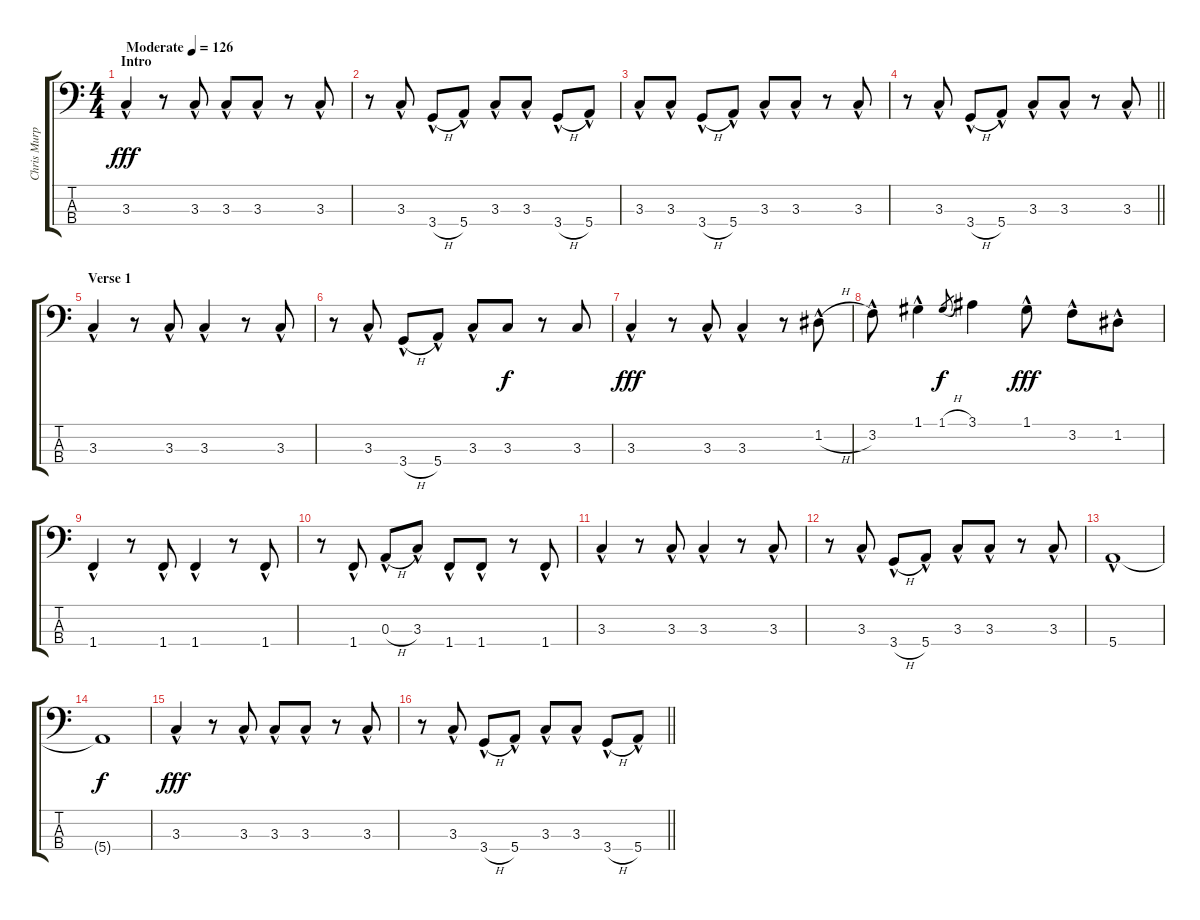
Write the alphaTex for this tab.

\track ("Chris Murphy" "Chris Murp") {instrument electricbassfinger}
\staff {score tabs}
\tuning (G2 D2 A1 E1) {hide}
\ts (4 4)
\section ("" "Intro")
\tempo (126 "Moderate")
\clef f4
\ks c
3.3{hac}.4{dy fff instrument electricbassfinger} r.8 3.3{hac}.8 3.3{hac}.8 3.3{hac}.8 r.8 3.3{hac}.8 |
r.8 3.3{hac}.8 3.4{h hac}.8 5.4{hac}.8 3.3{hac}.8 3.3{hac}.8 3.4{h hac}.8 5.4{hac}.8 |
3.3{hac}.8 3.3{hac}.8 3.4{h hac}.8 5.4{hac}.8 3.3{hac}.8 3.3{hac}.8 r.8 3.3{hac}.8 |
\barLineRight lightlight
r.8 3.3{hac}.8 3.4{h hac}.8 5.4{hac}.8 3.3{hac}.8 3.3{hac}.8 r.8 3.3{hac}.8 |
\section ("" "Verse 1")
3.3{hac}.4 r.8 3.3{hac}.8 3.3{hac}.4 r.8 3.3{hac}.8 |
r.8 3.3{hac}.8 3.4{h hac}.8 5.4{hac}.8 3.3{hac}.8 3.3.8{dy f} r.8 3.3.8 |
3.3{hac}.4{dy fff} r.8 3.3{hac}.8 3.3{hac}.4 r.8 1.2{h hac}.8 |
3.2{hac}.8 1.1{hac}.4 1.1{h}.8{gr dy f} 3.1.4 1.1{hac}.8{dy fff} 3.2{hac}.8 1.2{hac}.8 |
1.4{hac}.4 r.8 1.4{hac}.8 1.4{hac}.4 r.8 1.4{hac}.8 |
r.8 1.4{hac}.8 0.3{h hac}.8 3.3{hac}.8 1.4{hac}.8 1.4{hac}.8 r.8 1.4{hac}.8 |
3.3{hac}.4 r.8 3.3{hac}.8 3.3{hac}.4 r.8 3.3{hac}.8 |
r.8 3.3{hac}.8 3.4{h hac}.8 5.4{hac}.8 3.3{hac}.8 3.3{hac}.8 r.8 3.3{hac}.8 |
5.4{hac}.1{volume 0} |
5.4{t}.1{dy f} |
3.3{hac}.4{dy fff volume 16} r.8 3.3{hac}.8 3.3{hac}.8 3.3{hac}.8 r.8 3.3{hac}.8 |
\barLineRight lightlight
r.8 3.3{hac}.8 3.4{h hac}.8 5.4{hac}.8 3.3{hac}.8 3.3{hac}.8 3.4{h hac}.8 5.4{hac}.8
